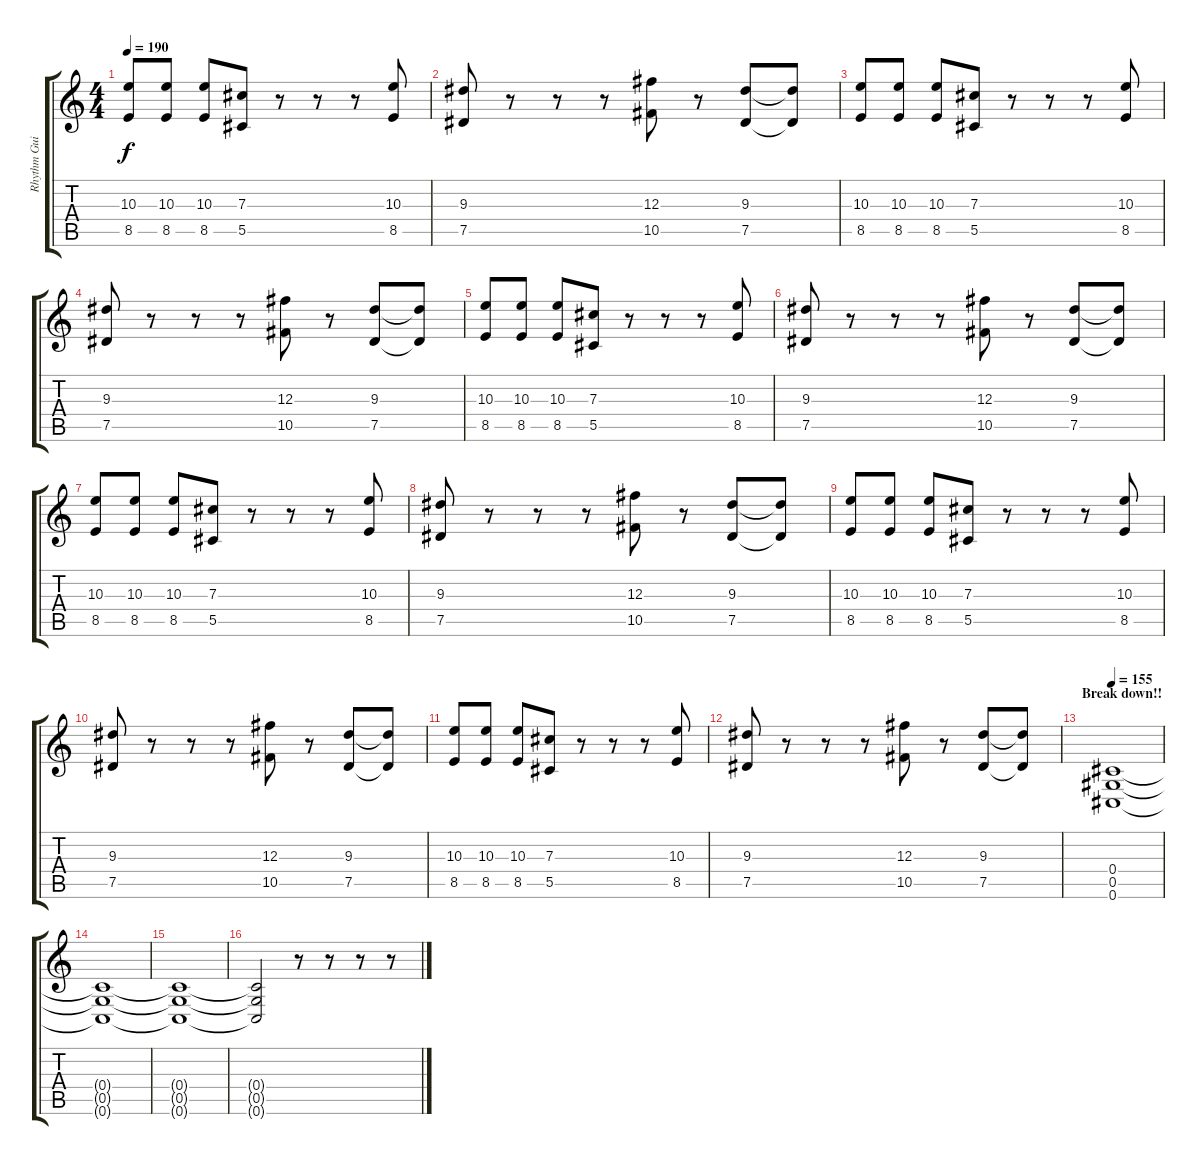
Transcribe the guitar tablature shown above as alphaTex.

\track ("Rhythm Guitar" "Rhythm Gui") {instrument distortionguitar}
\staff {score tabs}
\tuning (Eb4 Bb3 Gb3 Db3 Ab2 Db2) {hide}
\ts (4 4)
\tempo 190
\clef g2
\ks c
(10.3 8.5).8{dy f} (10.3 8.5).8 (10.3 8.5).8 (7.3 5.5).8 r.8 r.8 r.8 (10.3 8.5).8 |
(9.3 7.5).8 r.8 r.8 r.8 (12.3 10.5).8 r.8 (9.3 7.5).8 (9.3{t} 7.5{t}).8 |
(10.3 8.5).8 (10.3 8.5).8 (10.3 8.5).8 (7.3 5.5).8 r.8 r.8 r.8 (10.3 8.5).8 |
(9.3 7.5).8 r.8 r.8 r.8 (12.3 10.5).8 r.8 (9.3 7.5).8 (9.3{t} 7.5{t}).8 |
(10.3 8.5).8 (10.3 8.5).8 (10.3 8.5).8 (7.3 5.5).8 r.8 r.8 r.8 (10.3 8.5).8 |
(9.3 7.5).8 r.8 r.8 r.8 (12.3 10.5).8 r.8 (9.3 7.5).8 (9.3{t} 7.5{t}).8 |
(10.3 8.5).8 (10.3 8.5).8 (10.3 8.5).8 (7.3 5.5).8 r.8 r.8 r.8 (10.3 8.5).8 |
(9.3 7.5).8 r.8 r.8 r.8 (12.3 10.5).8 r.8 (9.3 7.5).8 (9.3{t} 7.5{t}).8 |
(10.3 8.5).8 (10.3 8.5).8 (10.3 8.5).8 (7.3 5.5).8 r.8 r.8 r.8 (10.3 8.5).8 |
(9.3 7.5).8 r.8 r.8 r.8 (12.3 10.5).8 r.8 (9.3 7.5).8 (9.3{t} 7.5{t}).8 |
(10.3 8.5).8 (10.3 8.5).8 (10.3 8.5).8 (7.3 5.5).8 r.8 r.8 r.8 (10.3 8.5).8 |
(9.3 7.5).8 r.8 r.8 r.8 (12.3 10.5).8 r.8 (9.3 7.5).8 (9.3{t} 7.5{t}).8 |
\section ("" "Break down!!")
\tempo 155
(0.4 0.5 0.6).1 |
(0.4{t} 0.5{t} 0.6{t}).1 |
(0.4{t} 0.5{t} 0.6{t}).1 |
(0.4{t} 0.5{t} 0.6{t}).2 r.8 r.8 r.8 r.8
